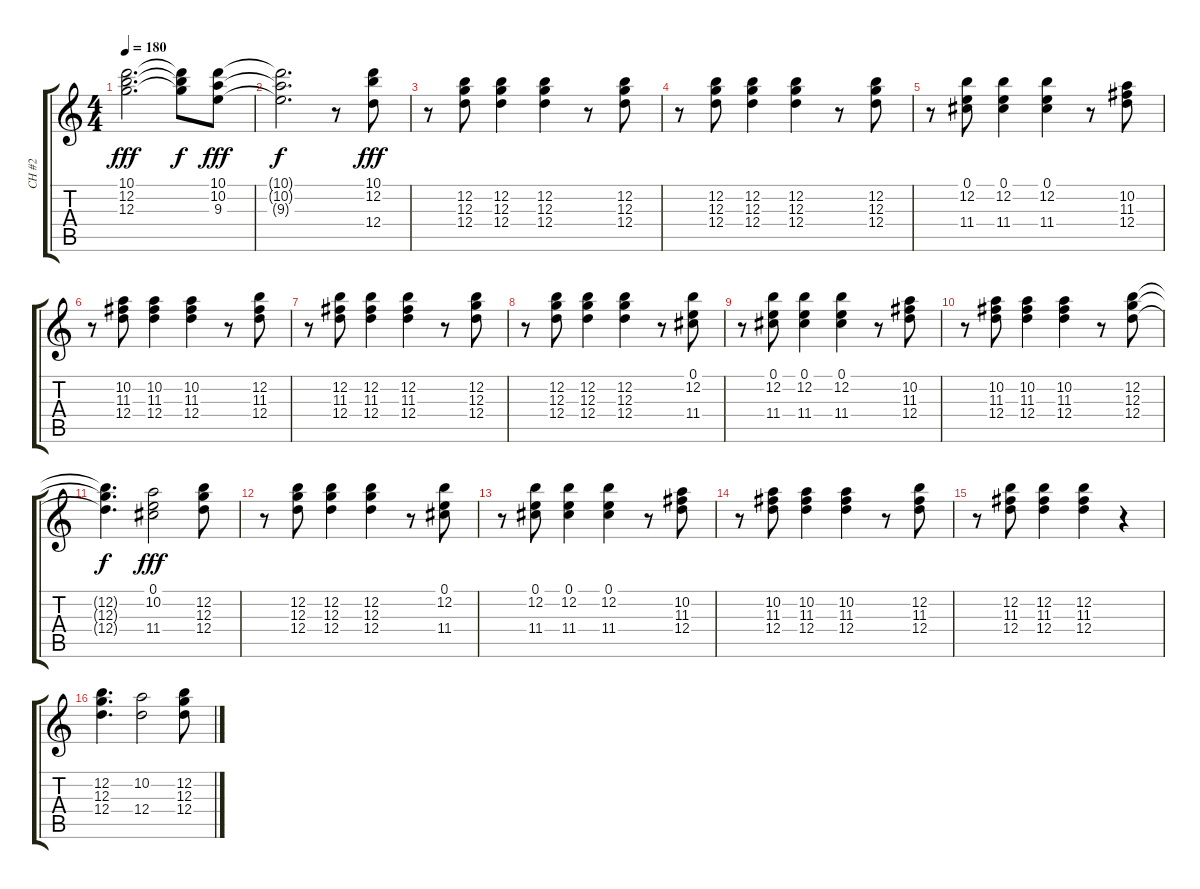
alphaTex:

\track ("CH #2" "CH #2") {instrument acousticguitarnylon}
\staff {score tabs}
\tuning (E4 B3 G3 D3 A2 E2) {hide}
\ts (4 4)
\tempo 180
\clef g2
\ks c
(10.1 12.2 12.3).2{d dy fff} (10.1{t} 12.2{t} 12.3{t}).8{dy f} (10.1 10.2 9.3).8{dy fff} |
(10.1{t} 10.2{t} 9.3{t}).2{d dy f} r.8 (10.1 12.2 12.4).8{dy fff} |
r.8 (12.2 12.3 12.4).8 (12.2 12.3 12.4).4 (12.2 12.3 12.4).4 r.8 (12.2 12.3 12.4).8 |
r.8 (12.2 12.3 12.4).8 (12.2 12.3 12.4).4 (12.2 12.3 12.4).4 r.8 (12.2 12.3 12.4).8 |
r.8 (0.1 12.2 11.4).8 (0.1 12.2 11.4).4 (0.1 12.2 11.4).4 r.8 (10.2 11.3 12.4).8 |
r.8 (10.2 11.3 12.4).8 (10.2 11.3 12.4).4 (10.2 11.3 12.4).4 r.8 (12.2 11.3 12.4).8 |
r.8 (12.2 11.3 12.4).8 (12.2 11.3 12.4).4 (12.2 11.3 12.4).4 r.8 (12.2 12.3 12.4).8 |
r.8 (12.2 12.3 12.4).8 (12.2 12.3 12.4).4 (12.2 12.3 12.4).4 r.8 (0.1 12.2 11.4).8 |
r.8 (0.1 12.2 11.4).8 (0.1 12.2 11.4).4 (0.1 12.2 11.4).4 r.8 (10.2 11.3 12.4).8 |
r.8 (10.2 11.3 12.4).8 (10.2 11.3 12.4).4 (10.2 11.3 12.4).4 r.8 (12.2 12.3 12.4).8 |
(12.2{t} 12.3{t} 12.4{t}).4{d dy f} (0.1 10.2 11.4).2{dy fff} (12.2 12.3 12.4).8 |
r.8 (12.2 12.3 12.4).8 (12.2 12.3 12.4).4 (12.2 12.3 12.4).4 r.8 (0.1 12.2 11.4).8 |
r.8 (0.1 12.2 11.4).8 (0.1 12.2 11.4).4 (0.1 12.2 11.4).4 r.8 (10.2 11.3 12.4).8 |
r.8 (10.2 11.3 12.4).8 (10.2 11.3 12.4).4 (10.2 11.3 12.4).4 r.8 (12.2 11.3 12.4).8 |
r.8 (12.2 11.3 12.4).8 (12.2 11.3 12.4).4 (12.2 11.3 12.4).4 r.4 |
(12.2 12.3 12.4).4{d} (10.2 12.4).2 (12.2 12.3 12.4).8
